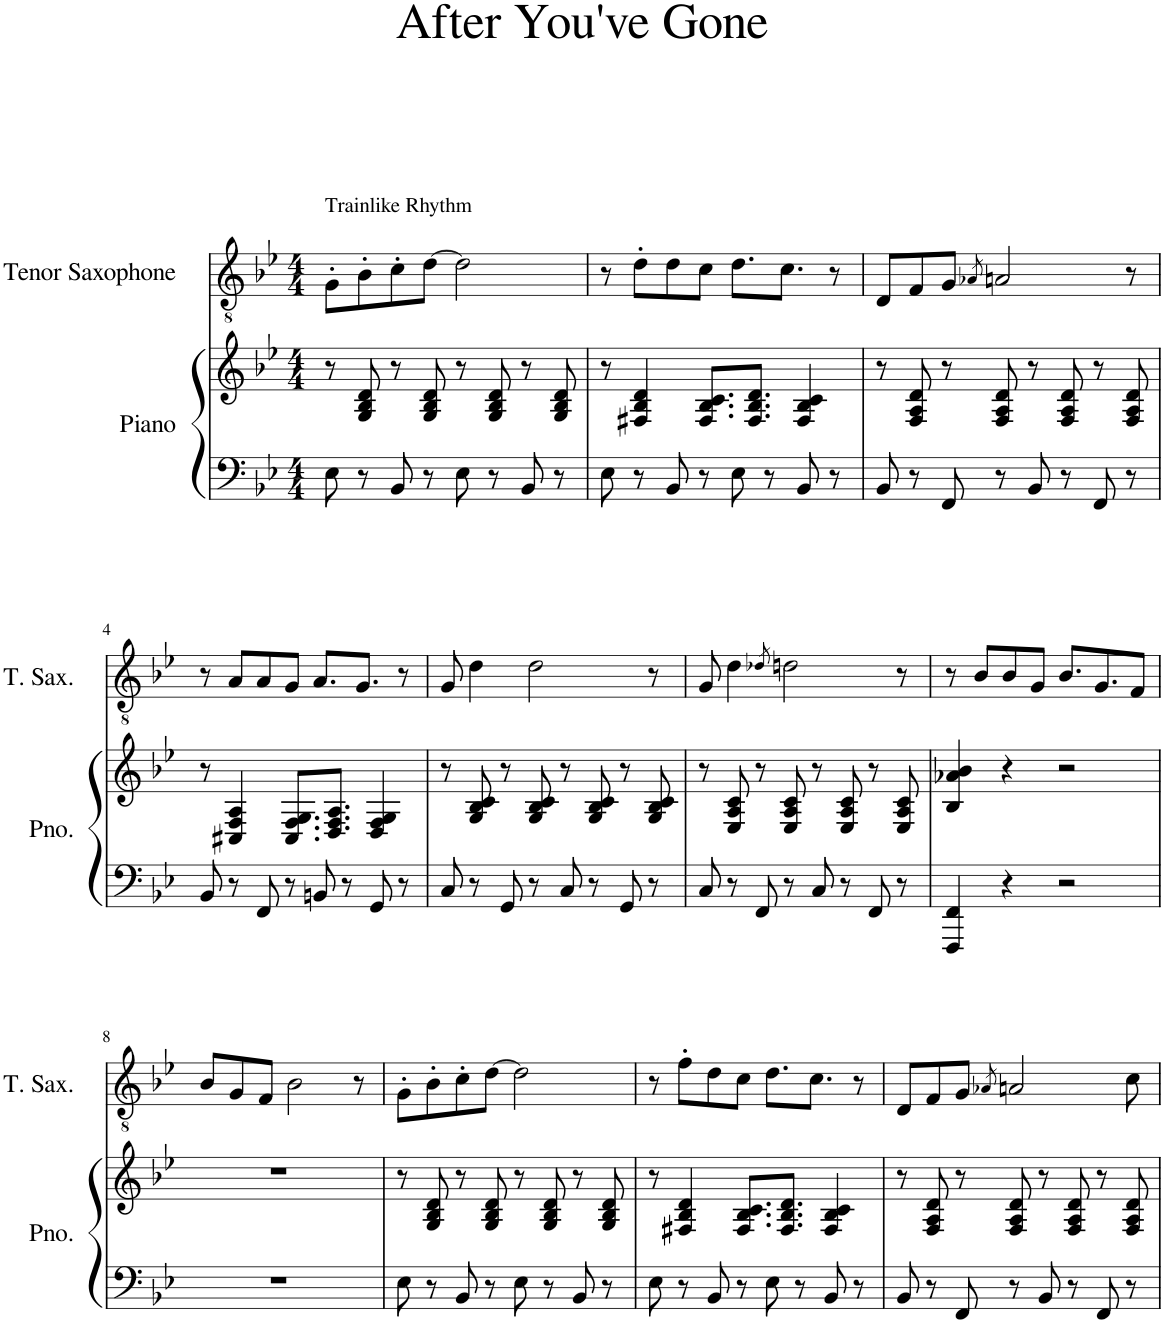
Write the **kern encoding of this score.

**kern	**kern	**kern
*part2	*part2	*part1
*staff3	*staff2	*staff1
*I"Piano	*	*I"Tenor Saxophone
*I'Pno.	*	*I'T. Sax.
*clefF4	*clefG2	*clefGv2
*	*	*ITrd8c14
*k[b-e-]	*k[b-e-]	*k[b-e-]
*M4/4	*M4/4	*M4/4
=1	=1	=1
!	!	!LO:TX:a:t=Trainlike Rhythm
8E-\	8r	8G'\L
8r	8G/ 8B-/ 8d/	8B-'\
8BB-/	8r	8c'\
8r	8G/ 8B-/ 8d/	[8d\J
8E-\	8r	2d\]
8r	8G/ 8B-/ 8d/	.
8BB-/	8r	.
8r	8G/ 8B-/ 8d/	.
=2	=2	=2
8E-\	8r	8r
8r	4F#X/ 4B-/ 4d/	8d'\L
8BB-/	.	8d\
8r	8.F#/ 8.B-/ 8.c/L	8c\J
8E-\	.	8.d\L
.	8.F#/ 8.B-/ 8.d/J	.
8r	.	.
.	.	8.c\J
8BB-/	4F#/ 4B-/ 4c/	.
8r	.	8r
=3	=3	=3
8BB-/	8r	8D/L
8r	8F/ 8A/ 8d/	8F/
8FF/	8r	8G/J
.	.	8qA-X/
8r	8F/ 8A/ 8d/	2An/
8BB-/	8r	.
8r	8F/ 8A/ 8d/	.
8FF/	8r	.
8r	8F/ 8A/ 8d/	8r
!!LO:LB:g=z
=4	=4	=4
8BB-/	8r	8r
8r	4C#X/ 4F/ 4A/	8A/L
8FF/	.	8A/
8r	8.C#/ 8.F/ 8.G/L	8G/J
8BBn/	.	8.A/L
.	8.D/ 8.F/ 8.A/J	.
8r	.	.
.	.	8.G/J
8GG/	4D/ 4F/ 4G/	.
8r	.	8r
=5	=5	=5
8C/	8r	8G/
8r	8G/ 8B-/ 8c/	4d\
8GG/	8r	.
8r	8G/ 8B-/ 8c/	2d\
8C/	8r	.
8r	8G/ 8B-/ 8c/	.
8GG/	8r	.
8r	8G/ 8B-/ 8c/	8r
=6	=6	=6
8C/	8r	8G/
8r	8E-/ 8A/ 8c/	4d\
8FF/	8r	.
.	.	8qd-X/
8r	8E-/ 8A/ 8c/	2dn\
8C/	8r	.
8r	8E-/ 8A/ 8c/	.
8FF/	8r	.
8r	8E-/ 8A/ 8c/	8r
=7	=7	=7
4FFF/ 4FF/	4B-/ 4a-X/ 4b-/	8r
.	.	8B-/L
4r	4r	8B-/
.	.	8G/J
2r	2r	8.B-/L
.	.	8.G/
.	.	8F/J
!!LO:LB:g=z
=8	=8	=8
1r	1r	8B-/L
.	.	8G/
.	.	8F/J
.	.	2B-\
.	.	8r
=9	=9	=9
8E-\	8r	8G'\L
8r	8G/ 8B-/ 8d/	8B-'\
8BB-/	8r	8c'\
8r	8G/ 8B-/ 8d/	[8d\J
8E-\	8r	2d\]
8r	8G/ 8B-/ 8d/	.
8BB-/	8r	.
8r	8G/ 8B-/ 8d/	.
=10	=10	=10
8E-\	8r	8r
8r	4F#X/ 4B-/ 4d/	8f'\L
8BB-/	.	8d\
8r	8.F#/ 8.B-/ 8.c/L	8c\J
8E-\	.	8.d\L
.	8.F#/ 8.B-/ 8.d/J	.
8r	.	.
.	.	8.c\J
8BB-/	4F#/ 4B-/ 4c/	.
8r	.	8r
=11	=11	=11
8BB-/	8r	8D/L
8r	8F/ 8A/ 8d/	8F/
8FF/	8r	8G/J
.	.	8qA-X/
8r	8F/ 8A/ 8d/	2An/
8BB-/	8r	.
8r	8F/ 8A/ 8d/	.
8FF/	8r	.
8r	8F/ 8A/ 8d/	8c\
=	=	=
*-	*-	*-
